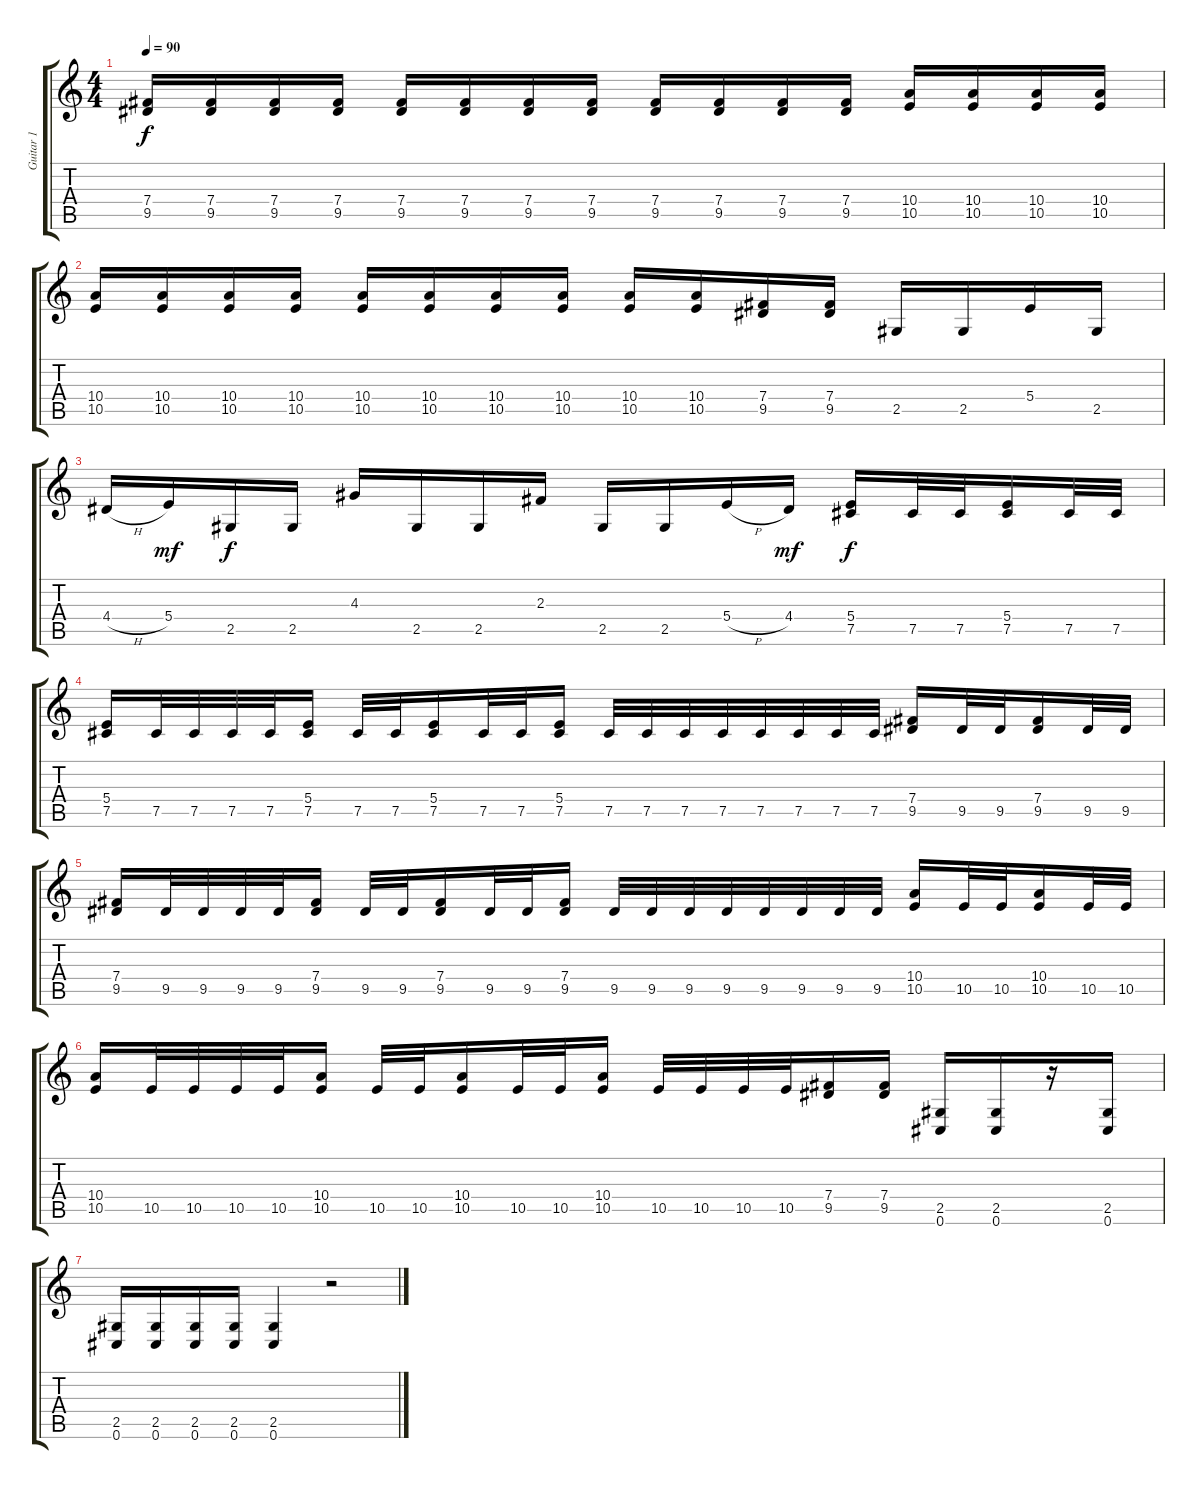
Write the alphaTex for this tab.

\track ("Guitar 1" "Guitar 1") {instrument distortionguitar}
\staff {score tabs}
\tuning (Db4 Ab3 E3 B2 Gb2 Db2) {hide}
\ts (4 4)
\tempo 90
\clef g2
\ks c
(7.4 9.5).16{dy f} (7.4 9.5).16 (7.4 9.5).16 (7.4 9.5).16 (7.4 9.5).16 (7.4 9.5).16 (7.4 9.5).16 (7.4 9.5).16 (7.4 9.5).16 (7.4 9.5).16 (7.4 9.5).16 (7.4 9.5).16 (10.4 10.5).16 (10.4 10.5).16 (10.4 10.5).16 (10.4 10.5).16 |
(10.4 10.5).16 (10.4 10.5).16 (10.4 10.5).16 (10.4 10.5).16 (10.4 10.5).16 (10.4 10.5).16 (10.4 10.5).16 (10.4 10.5).16 (10.4 10.5).16 (10.4 10.5).16 (7.4 9.5).16 (7.4 9.5).16 2.5.16 2.5.16 5.4.16 2.5.16 |
4.4{h}.16 5.4.16{dy mf} 2.5.16{dy f} 2.5.16 4.3.16 2.5.16 2.5.16 2.3.16 2.5.16 2.5.16 5.4{h}.16 4.4.16{dy mf} (5.4 7.5).16{dy f} 7.5.32 7.5.32 (5.4 7.5).16 7.5.32 7.5.32 |
(5.4 7.5).16 7.5.32 7.5.32 7.5.32 7.5.32 (5.4 7.5).16 7.5.32 7.5.32 (5.4 7.5).16 7.5.32 7.5.32 (5.4 7.5).16 7.5.32 7.5.32 7.5.32 7.5.32 7.5.32 7.5.32 7.5.32 7.5.32 (7.4 9.5).16 9.5.32 9.5.32 (7.4 9.5).16 9.5.32 9.5.32 |
(7.4 9.5).16 9.5.32 9.5.32 9.5.32 9.5.32 (7.4 9.5).16 9.5.32 9.5.32 (7.4 9.5).16 9.5.32 9.5.32 (7.4 9.5).16 9.5.32 9.5.32 9.5.32 9.5.32 9.5.32 9.5.32 9.5.32 9.5.32 (10.4 10.5).16 10.5.32 10.5.32 (10.4 10.5).16 10.5.32 10.5.32 |
(10.4 10.5).16 10.5.32 10.5.32 10.5.32 10.5.32 (10.4 10.5).16 10.5.32 10.5.32 (10.4 10.5).16 10.5.32 10.5.32 (10.4 10.5).16 10.5.32 10.5.32 10.5.32 10.5.32 (7.4 9.5).16 (7.4 9.5).16 (2.5 0.6).16 (2.5 0.6).16 r.16 (2.5 0.6).16 |
(2.5 0.6).16 (2.5 0.6).16 (2.5 0.6).16 (2.5 0.6).16 (2.5 0.6).4 r.2
